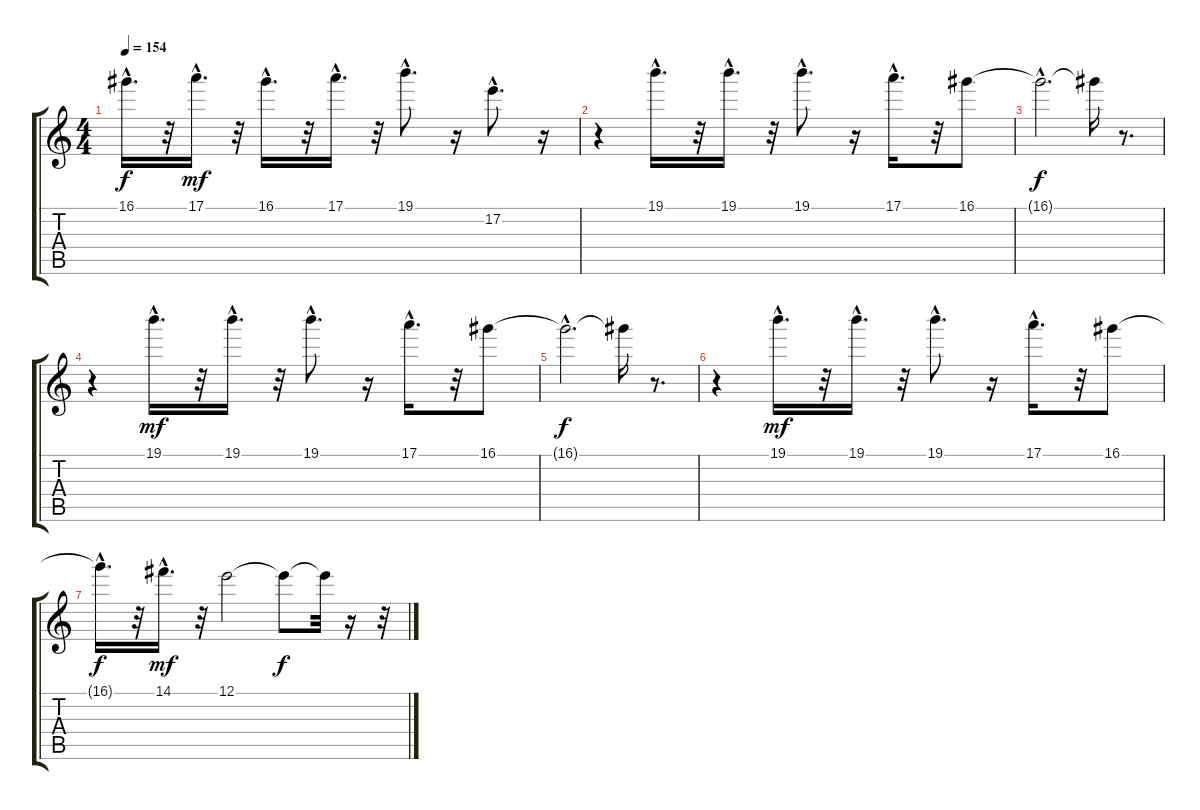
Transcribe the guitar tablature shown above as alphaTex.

\track "" {instrument overdrivenguitar}
\staff {score tabs}
\tuning (E4 B3 G3 D3 A2 E2) {hide}
\ts (4 4)
\tempo 154
\clef g2
\ks c
16.1{hac t}.16{d dy f} r.32 17.1{hac}.16{d dy mf} r.32 16.1{hac}.16{d} r.32 17.1{hac}.16{d} r.32 19.1{hac}.8{d} r.16 17.2{hac}.8{d} r.16 |
r.4 19.1{hac}.16{d} r.32 19.1{hac}.16{d} r.32 19.1{hac}.8{d} r.16 17.1{hac}.16{d} r.32 16.1.8 |
16.1{hac t}.2{d dy f} 16.1{t}.16 r.8{d} |
r.4 19.1{hac}.16{d dy mf} r.32 19.1{hac}.16{d} r.32 19.1{hac}.8{d} r.16 17.1{hac}.16{d} r.32 16.1.8 |
16.1{hac t}.2{d dy f} 16.1{t}.16 r.8{d} |
r.4 19.1{hac}.16{d dy mf} r.32 19.1{hac}.16{d} r.32 19.1{hac}.8{d} r.16 17.1{hac}.16{d} r.32 16.1.8 |
16.1{hac t}.16{d dy f} r.32 14.1{hac}.16{d dy mf} r.32 12.1.2 12.1{t}.8{dy f} 12.1{t}.32 r.16 r.32
